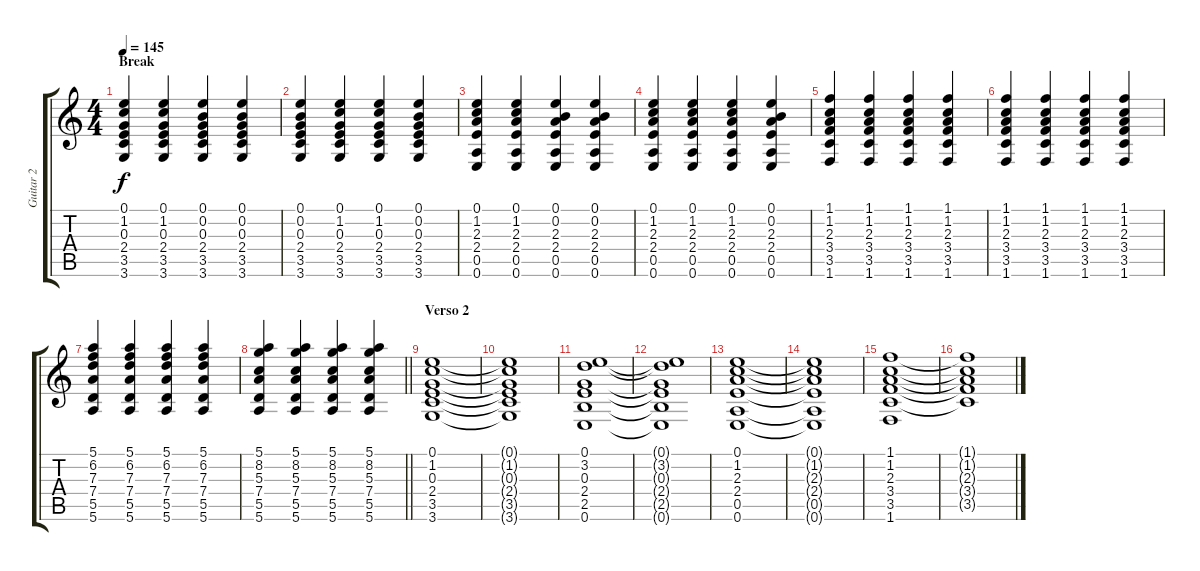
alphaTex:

\track ("Guitar 2" "Guitar 2") {instrument electricguitarjazz}
\staff {score tabs}
\tuning (E4 B3 G3 D3 A2 E2) {hide}
\ts (4 4)
\section ("" "Break")
\tempo 145
\clef g2
\ks c
(0.1 1.2 0.3 2.4 3.5 3.6).4{dy f} (0.1 1.2 0.3 2.4 3.5 3.6).4 (0.1 0.2 0.3 2.4 3.5 3.6).4 (0.1 0.2 0.3 2.4 3.5 3.6).4 |
(0.1 0.2 0.3 2.4 3.5 3.6).4 (0.1 1.2 0.3 2.4 3.5 3.6).4 (0.1 1.2 0.3 2.4 3.5 3.6).4 (0.1 0.2 0.3 2.4 3.5 3.6).4 |
(0.1 1.2 2.3 2.4 0.5 0.6).4 (0.1 1.2 2.3 2.4 0.5 0.6).4 (0.1 0.2 2.3 2.4 0.5 0.6).4 (0.1 0.2 2.3 2.4 0.5 0.6).4 |
(0.1 1.2 2.3 2.4 0.5 0.6).4 (0.1 1.2 2.3 2.4 0.5 0.6).4 (0.1 1.2 2.3 2.4 0.5 0.6).4 (0.1 0.2 2.3 2.4 0.5 0.6).4 |
(1.1 1.2 2.3 3.4 3.5 1.6).4 (1.1 1.2 2.3 3.4 3.5 1.6).4 (1.1 1.2 2.3 3.4 3.5 1.6).4 (1.1 1.2 2.3 3.4 3.5 1.6).4 |
(1.1 1.2 2.3 3.4 3.5 1.6).4 (1.1 1.2 2.3 3.4 3.5 1.6).4 (1.1 1.2 2.3 3.4 3.5 1.6).4 (1.1 1.2 2.3 3.4 3.5 1.6).4 |
(5.1 6.2 7.3 7.4 5.5 5.6).4 (5.1 6.2 7.3 7.4 5.5 5.6).4 (5.1 6.2 7.3 7.4 5.5 5.6).4 (5.1 6.2 7.3 7.4 5.5 5.6).4 |
\barLineRight lightlight
(5.1 8.2 5.3 7.4 5.5 5.6).4 (5.1 8.2 5.3 7.4 5.5 5.6).4 (5.1 8.2 5.3 7.4 5.5 5.6).4 (5.1 8.2 5.3 7.4 5.5 5.6).4 |
\section ("" "Verso 2")
(0.1 1.2 0.3 2.4 3.5 3.6).1 |
(0.1{t} 1.2{t} 0.3{t} 2.4{t} 3.5{t} 3.6{t}).1 |
(0.1 3.2 0.3 2.4 2.5 0.6).1 |
(0.1{t} 3.2{t} 0.3{t} 2.4{t} 2.5{t} 0.6{t}).1 |
(0.1 1.2 2.3 2.4 0.5 0.6).1 |
(0.1{t} 1.2{t} 2.3{t} 2.4{t} 0.5{t} 0.6{t}).1 |
(1.1 1.2 2.3 3.4 3.5 1.6).1 |
(1.1{t} 1.2{t} 2.3{t} 3.4{t} 3.5{t}).1
